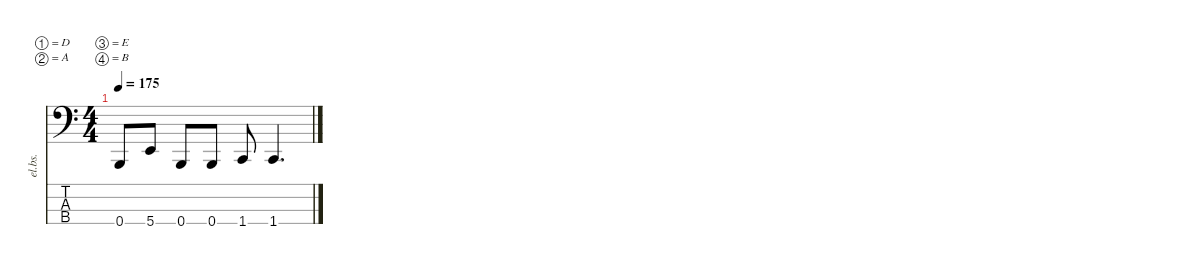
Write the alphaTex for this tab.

\defaultSystemsLayout 4
\hideDynamics
\bracketExtendMode nobrackets
\track ("Electric Bass - Michal" "el.bs.") {instrument electricbassfinger}
\staff {score tabs}
\tuning (D2 A1 E1 B0)
\ts (4 4)
\tempo 175
\clef f4
\ks c
0.4.8{dy ff} 5.4.8 0.4.8 0.4.8 1.4.8 1.4.4{d}
